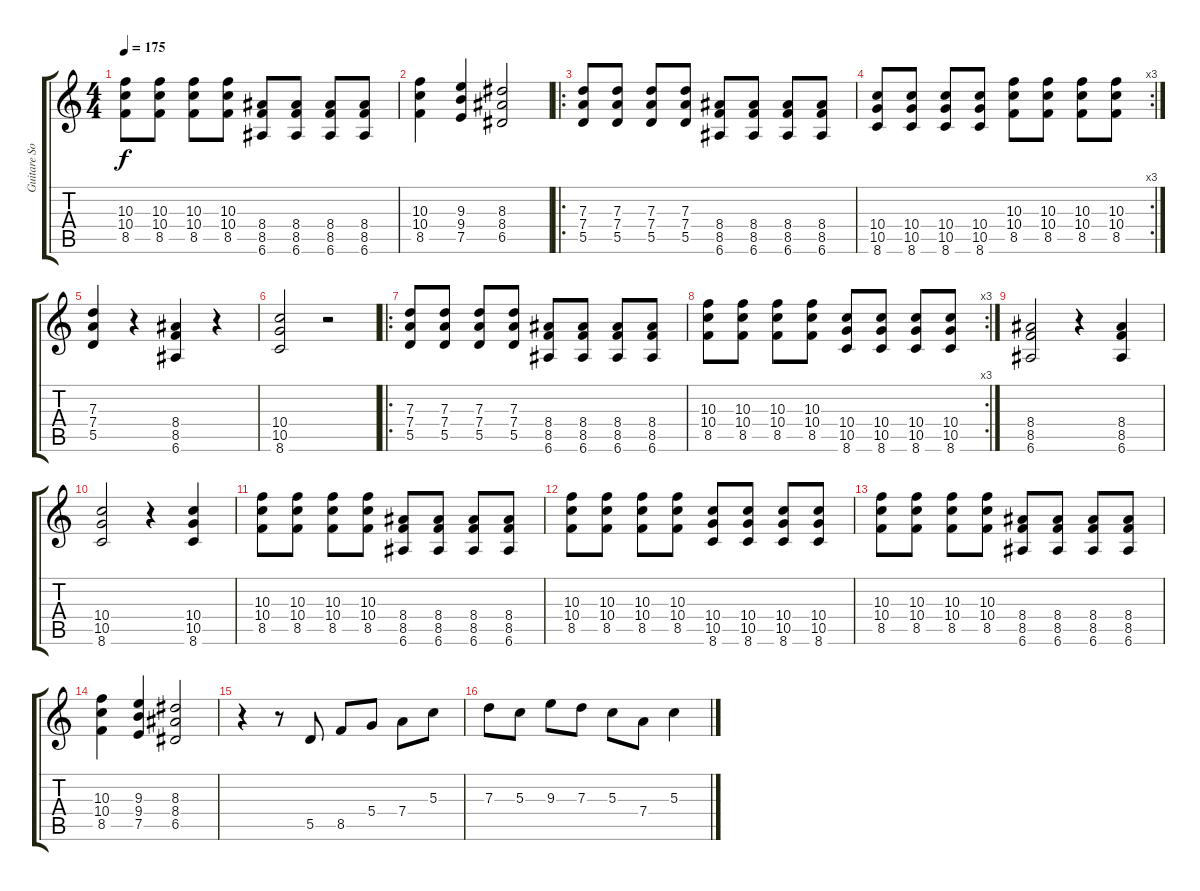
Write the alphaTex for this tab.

\track ("Guitare Soliste" "Guitare So") {instrument acousticguitarsteel}
\staff {score tabs}
\tuning (E4 B3 G3 D3 A2 E2) {hide}
\ts (4 4)
\tempo 175
\clef g2
\ks c
(10.3 10.4 8.5).8{dy f} (10.3 10.4 8.5).8 (10.3 10.4 8.5).8 (10.3 10.4 8.5).8 (8.4 8.5 6.6).8 (8.4 8.5 6.6).8 (8.4 8.5 6.6).8 (8.4 8.5 6.6).8 |
(10.3 10.4 8.5).4 (9.3 9.4 7.5).4 (8.3 8.4 6.5).2 |
\ro
(7.3 7.4 5.5).8 (7.3 7.4 5.5).8 (7.3 7.4 5.5).8 (7.3 7.4 5.5).8 (8.4 8.5 6.6).8 (8.4 8.5 6.6).8 (8.4 8.5 6.6).8 (8.4 8.5 6.6).8 |
\rc 3
(10.4 10.5 8.6).8 (10.4 10.5 8.6).8 (10.4 10.5 8.6).8 (10.4 10.5 8.6).8 (10.3 10.4 8.5).8 (10.3 10.4 8.5).8 (10.3 10.4 8.5).8 (10.3 10.4 8.5).8 |
(7.3 7.4 5.5).4 r.4 (8.4 8.5 6.6).4 r.4 |
(10.4 10.5 8.6).2 r.2 |
\ro
(7.3 7.4 5.5).8 (7.3 7.4 5.5).8 (7.3 7.4 5.5).8 (7.3 7.4 5.5).8 (8.4 8.5 6.6).8 (8.4 8.5 6.6).8 (8.4 8.5 6.6).8 (8.4 8.5 6.6).8 |
\rc 3
(10.3 10.4 8.5).8 (10.3 10.4 8.5).8 (10.3 10.4 8.5).8 (10.3 10.4 8.5).8 (10.4 10.5 8.6).8 (10.4 10.5 8.6).8 (10.4 10.5 8.6).8 (10.4 10.5 8.6).8 |
(8.4 8.5 6.6).2 r.4 (8.4 8.5 6.6).4 |
(10.4 10.5 8.6).2 r.4 (10.4 10.5 8.6).4 |
(10.3 10.4 8.5).8 (10.3 10.4 8.5).8 (10.3 10.4 8.5).8 (10.3 10.4 8.5).8 (8.4 8.5 6.6).8 (8.4 8.5 6.6).8 (8.4 8.5 6.6).8 (8.4 8.5 6.6).8 |
(10.3 10.4 8.5).8 (10.3 10.4 8.5).8 (10.3 10.4 8.5).8 (10.3 10.4 8.5).8 (10.4 10.5 8.6).8 (10.4 10.5 8.6).8 (10.4 10.5 8.6).8 (10.4 10.5 8.6).8 |
(10.3 10.4 8.5).8 (10.3 10.4 8.5).8 (10.3 10.4 8.5).8 (10.3 10.4 8.5).8 (8.4 8.5 6.6).8 (8.4 8.5 6.6).8 (8.4 8.5 6.6).8 (8.4 8.5 6.6).8 |
(10.3 10.4 8.5).4 (9.3 9.4 7.5).4 (8.3 8.4 6.5).2 |
r.4 r.8 5.5.8 8.5.8 5.4.8 7.4.8 5.3.8 |
7.3.8 5.3.8 9.3.8 7.3.8 5.3.8 7.4.8 5.3.4
